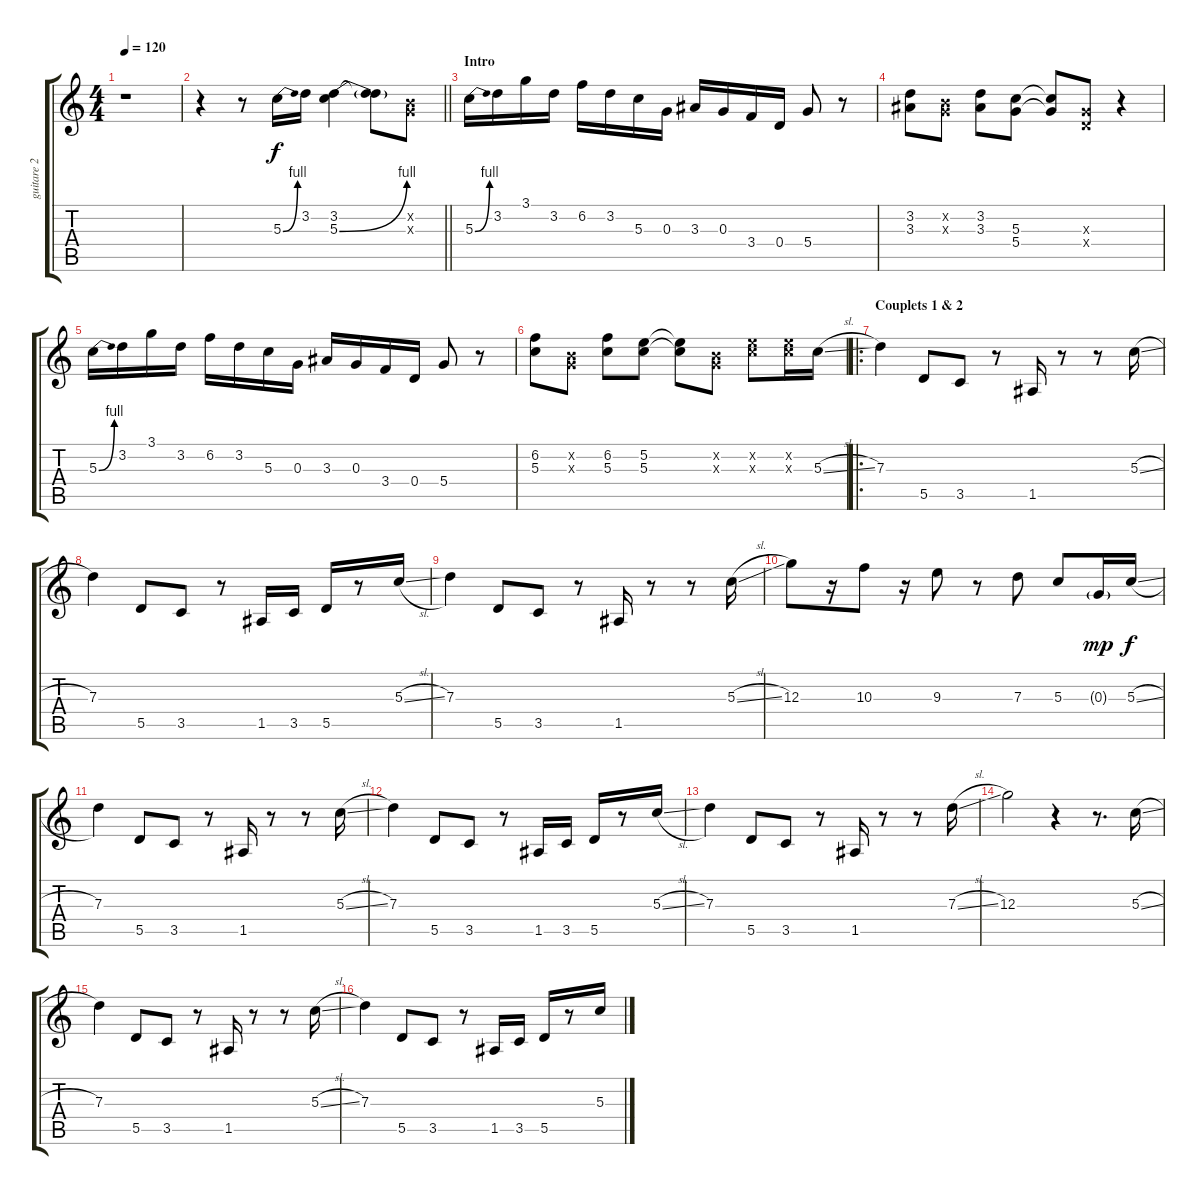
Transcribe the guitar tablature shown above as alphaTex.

\track ("guitare 2" "guitare 2") {instrument distortionguitar}
\staff {score tabs}
\tuning (E4 B3 G3 D3 A2 E2) {hide}
\ts (4 4)
\tempo 120
\clef g2
\ks c
r.1{dy f instrument distortionguitar} |
\barLineRight lightlight
r.4 r.8 5.3{be (bend 0 0 60 4)}.16 3.2.16 (3.2 5.3{be (bend 0 0 60 4)}).4 (3.2{t} 5.3{t}).8 (0.2{x} 0.3{x}).8 |
\section ("" "Intro")
5.3{be (bend 0 0 60 4)}.16 3.2.16 3.1.16 3.2.16 6.2.16 3.2.16 5.3.16 0.3.16 3.3.16 0.3.16 3.4.16 0.4.16 5.4.8 r.8 |
(3.2 3.3).8 (0.2{x} 0.3{x}).8 (3.2 3.3).8 (5.3 5.4).8 (5.3{t} 5.4{t}).8 (0.3{x} 0.4{x}).8 r.4 |
5.3{be (bend 0 0 60 4)}.16 3.2.16 3.1.16 3.2.16 6.2.16 3.2.16 5.3.16 0.3.16 3.3.16 0.3.16 3.4.16 0.4.16 5.4.8 r.8 |
(6.2 5.3).8 (0.2{x} 0.3{x}).8 (6.2 5.3).8 (5.2 5.3).8 (5.2{t} 5.3{t}).8 (0.2{x} 0.3{x}).8 (5.2{x} 5.3{x}).8 (5.2{x} 5.3{x}).16 5.3{sl}.16 |
\ro
\section ("" "Couplets 1 & 2")
7.3.4 5.5.8 3.5.8 r.8 1.5.16 r.8 r.8 5.3{sl}.16 |
7.3.4 5.5.8 3.5.8 r.8 1.5.16 3.5.16 5.5.16 r.8 5.3{sl}.16 |
7.3.4 5.5.8 3.5.8 r.8 1.5.16 r.8 r.8 5.3{sl}.16 |
12.3.8 r.16 10.3.8 r.16 9.3.8 r.8 7.3.8 5.3.8 0.3{g}.16{dy mp} 5.3{sl}.16{dy f} |
7.3.4 5.5.8 3.5.8 r.8 1.5.16 r.8 r.8 5.3{sl}.16 |
7.3.4 5.5.8 3.5.8 r.8 1.5.16 3.5.16 5.5.16 r.8 5.3{sl}.16 |
7.3.4 5.5.8 3.5.8 r.8 1.5.16 r.8 r.8 7.3{sl}.16 |
12.3.2 r.4 r.8{d} 5.3{sl}.16 |
7.3.4 5.5.8 3.5.8 r.8 1.5.16 r.8 r.8 5.3{sl}.16 |
7.3.4 5.5.8 3.5.8 r.8 1.5.16 3.5.16 5.5.16 r.8 5.3{sl}.16
